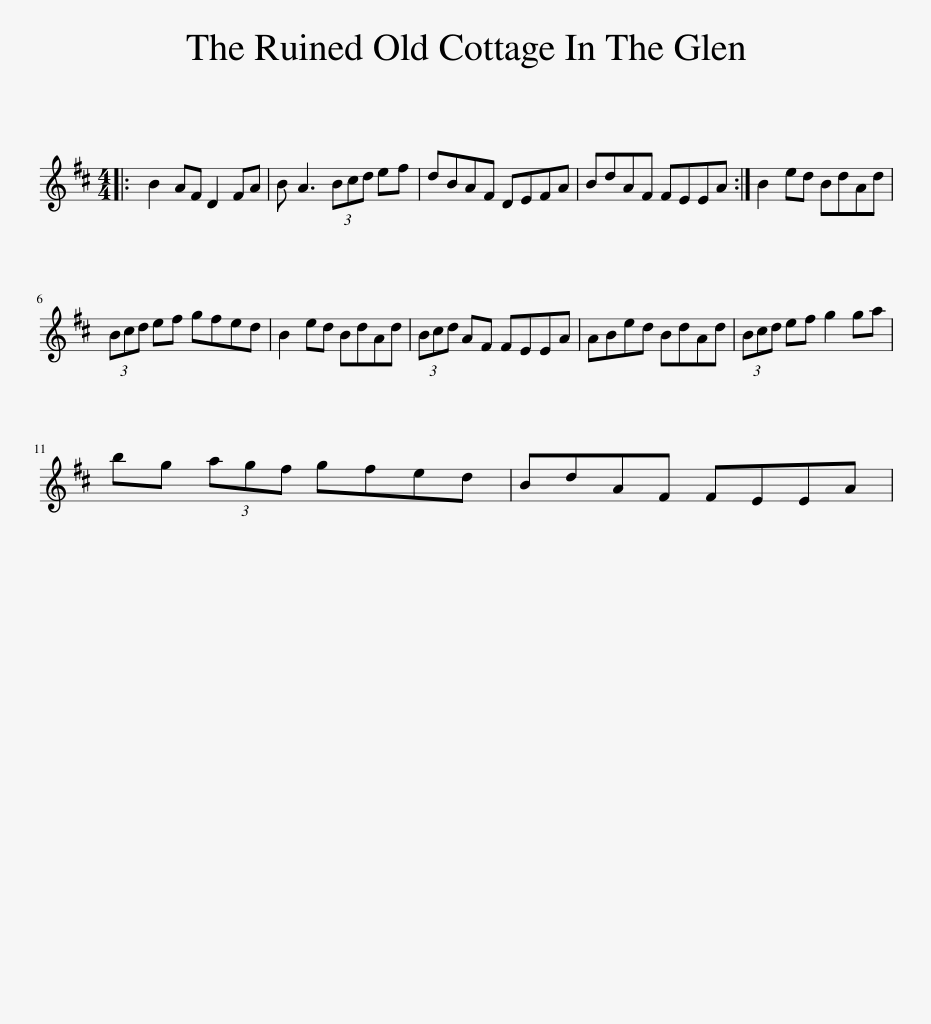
X:1
L:1/8
M:4/4
I:linebreak $
K:D
V:1 treble
V:1
|: B2 AF D2 FA | B A3 (3Bcd ef | dBAF DEFA | BdAF FEEA :| B2 ed BdAd |$ %5
 (3Bcd ef gfed | B2 ed BdAd | (3Bcd AF FEEA | ABed BdAd | (3Bcd ef g2 ga |$ %10
 bg (3agf gfed | BdAF FEEA | %12
